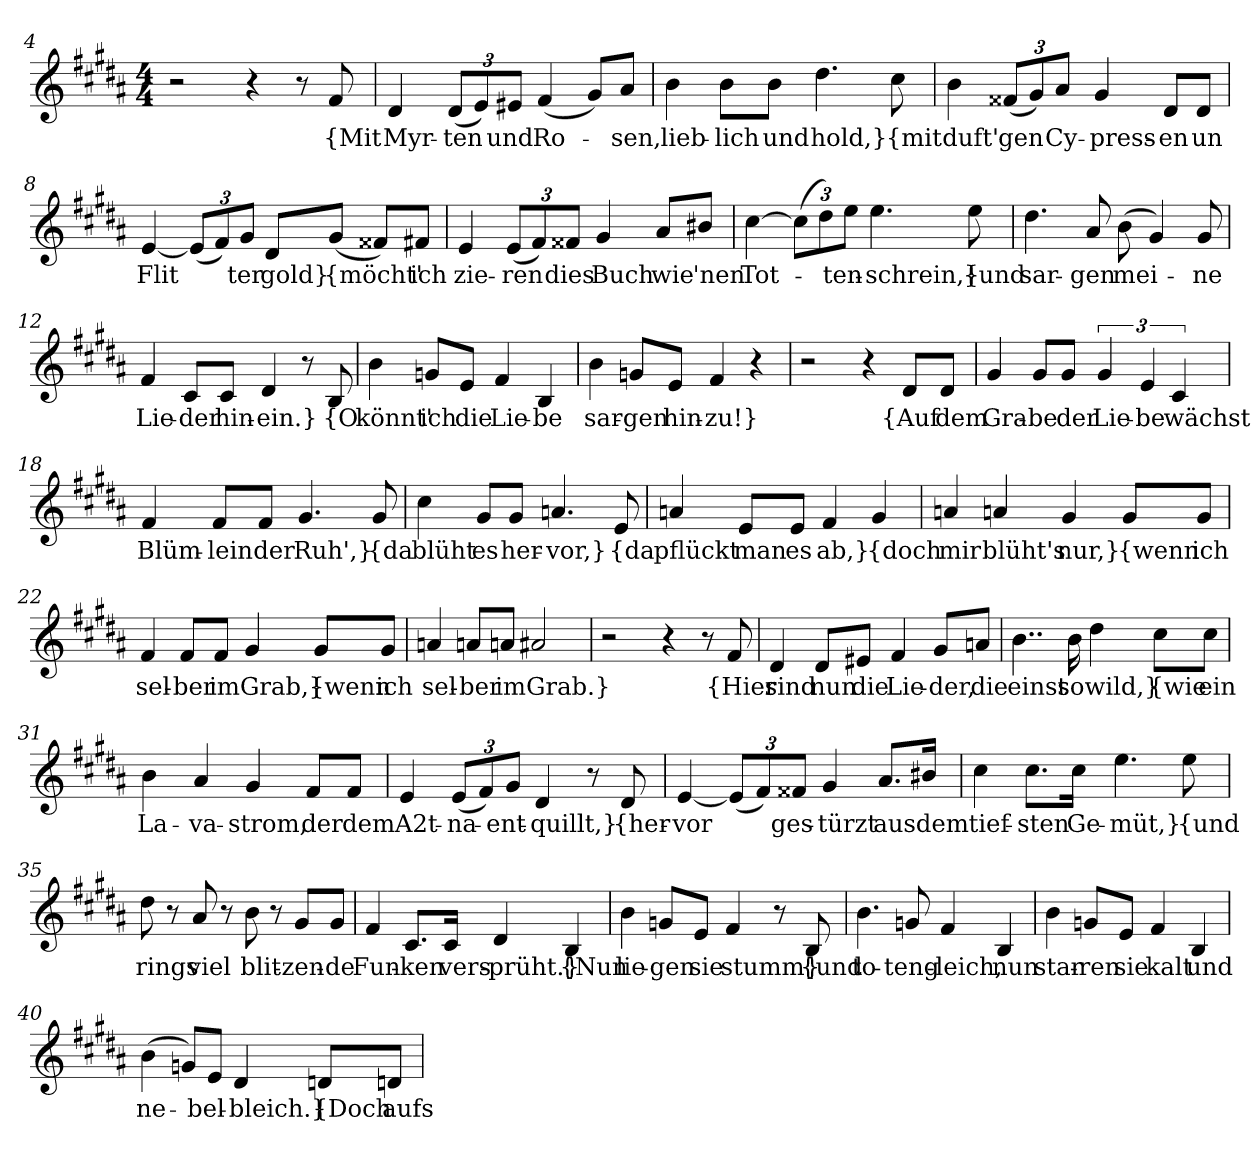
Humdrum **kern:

**kern	**text
*part1	*part1
*staff1	*staff1
*clefG2	*
*k[f#c#g#d#a#]	*
*M4/4	*
=4	=4
2r	.
4r	.
8r	.
8f#	{Mit
=5	=5
4d#	Myr-
(12d#/L	-ten
12e/)	.
12e#X/J	und
(4f#	Ro-
8g#/L)	.
8a#/J	-sen,
=6	=6
4b	lieb-
8b\L	-lich
8b\J	und
4.dd#	hold,}
8cc#	{mit
=7	=7
4b	duft'
(12f##X/L	gen
12g#/)	.
12a#/J	Cy-
4g#	-press-
8d#/L	-en
8d#/J	un
=8	=8
[4e	Flit
(12e/L]	.
12f#/)	.
12g#/J	-ter
8d#/L	gold}
(8g#/J	{möcht'
8f##X/L)	.
8f#X/J	ich
=9	=9
4e	zie-
(12e/L	-ren
12f#/)	.
12f##X/J	dies
4g#	Buch
8a#/L	wie
8b#X/J	'nen
=10	=10
[4cc#	Tot-
(12cc#\L]	.
12dd#\)	.
12ee\J	-ten-
4.ee	schrein,}
8ee	{und
=11	=11
4.dd#	sar-
8a#	-gen
(8b	mei-
4g#)	.
8g#	-ne
=12	=12
4f#	Lie-
8c#/L	-der
8c#/J	hin-
4d#	-ein.}
8r	.
8B	{O
=13	=13
4b	könnt'
8gn/L	ich
8e/J	die
4f#	Lie-
4B	-be
=14	=14
4b	sar-
8gn/L	-gen
8e/J	hin-
4f#	-zu!}
4r	.
=16	=16
2r	.
4r	.
8d#/L	{Auf
8d#/J	dem
=17	=17
4g#	Gra-
8g#/L	-be
8g#/J	der
6g#	Lie-
6e	-be
6c#	wächst
=18	=18
4f#	Blüm-
8f#/L	-lein
8f#/J	der
4.g#	Ruh',}
8g#	{da
=19	=19
4cc#	blüht
8g#/L	es
8g#/J	her-
4.an	-vor,}
8e	{da
=20	=20
4an	pflückt
8e/L	man
8e/J	es
4f#	ab,}
4g#	{doch
=21	=21
4an	mir
4an	blüht's
4g#	nur,}
8g#/L	{wenn
8g#/J	ich
=22	=22
4f#	sel-
8f#/L	-ber
8f#/J	im
4g#	Grab,}
8g#/L	{wenn
8g#/J	ich
=23	=23
4an	sel-
8an/L	-ber
8an/J	im
2a#X	Grab.}
=28	=28
2r	.
4r	.
8r	.
8f#	{Hier
=29	=29
4d#	sind
8d#/L	nun
8e#X/J	die
4f#	Lie-
8g#/L	-der,
8an/J	die
=30	=30
4..b	einst
16b	so
4dd#	wild,}
8cc#\L	{wie
8cc#\J	ein
=31	=31
4b	La-
4a#	-va-
4g#	-strom,
8f#/L	der
8f#/J	dem
=32	=32
4e	A2t-
(12e/L	-na-
12f#/)	.
12g#/J	-ent-
4d#	-quillt,}
8r	.
8d#	{her-
=33	=33
[4e	-vor
(12e/L]	.
12f#/)	.
12f##X/J	ges-
4g#	türzt
8.a#/L	aus
16b#X/Jk	dem
=34	=34
4cc#	tief-
8.cc#\L	-sten
16cc#\Jk	Ge-
4.ee	-müt,}
8ee	{und
=35	=35
8dd#	rings
8r	.
8a#	viel
8r	.
8b	blit-
8r	.
8g#/L	-zen-
8g#/J	-de
=36	=36
4f#	Fun-
8.c#/L	-ken
16c#/Jk	vers-
4d#	-prüht.}
4B	{Nun
=37	=37
4b	lie-
8gn/L	-gen
8e/J	sie
4f#	stumm}
8r	.
8B	{und
=38	=38
4.b	to-
8gn	-teng-
4f#	-leich,
4B	nun
=39	=39
4b	star-
8gn/L	-ren
8e/J	sie
4f#	kalt
4B	und
=40	=40
(4b	ne-
8gn/L)	.
8e/J	-bel-
4d#	-bleich.}
8dn/L	{Doch
8dn/J	aufs
=	=
*-	*-
